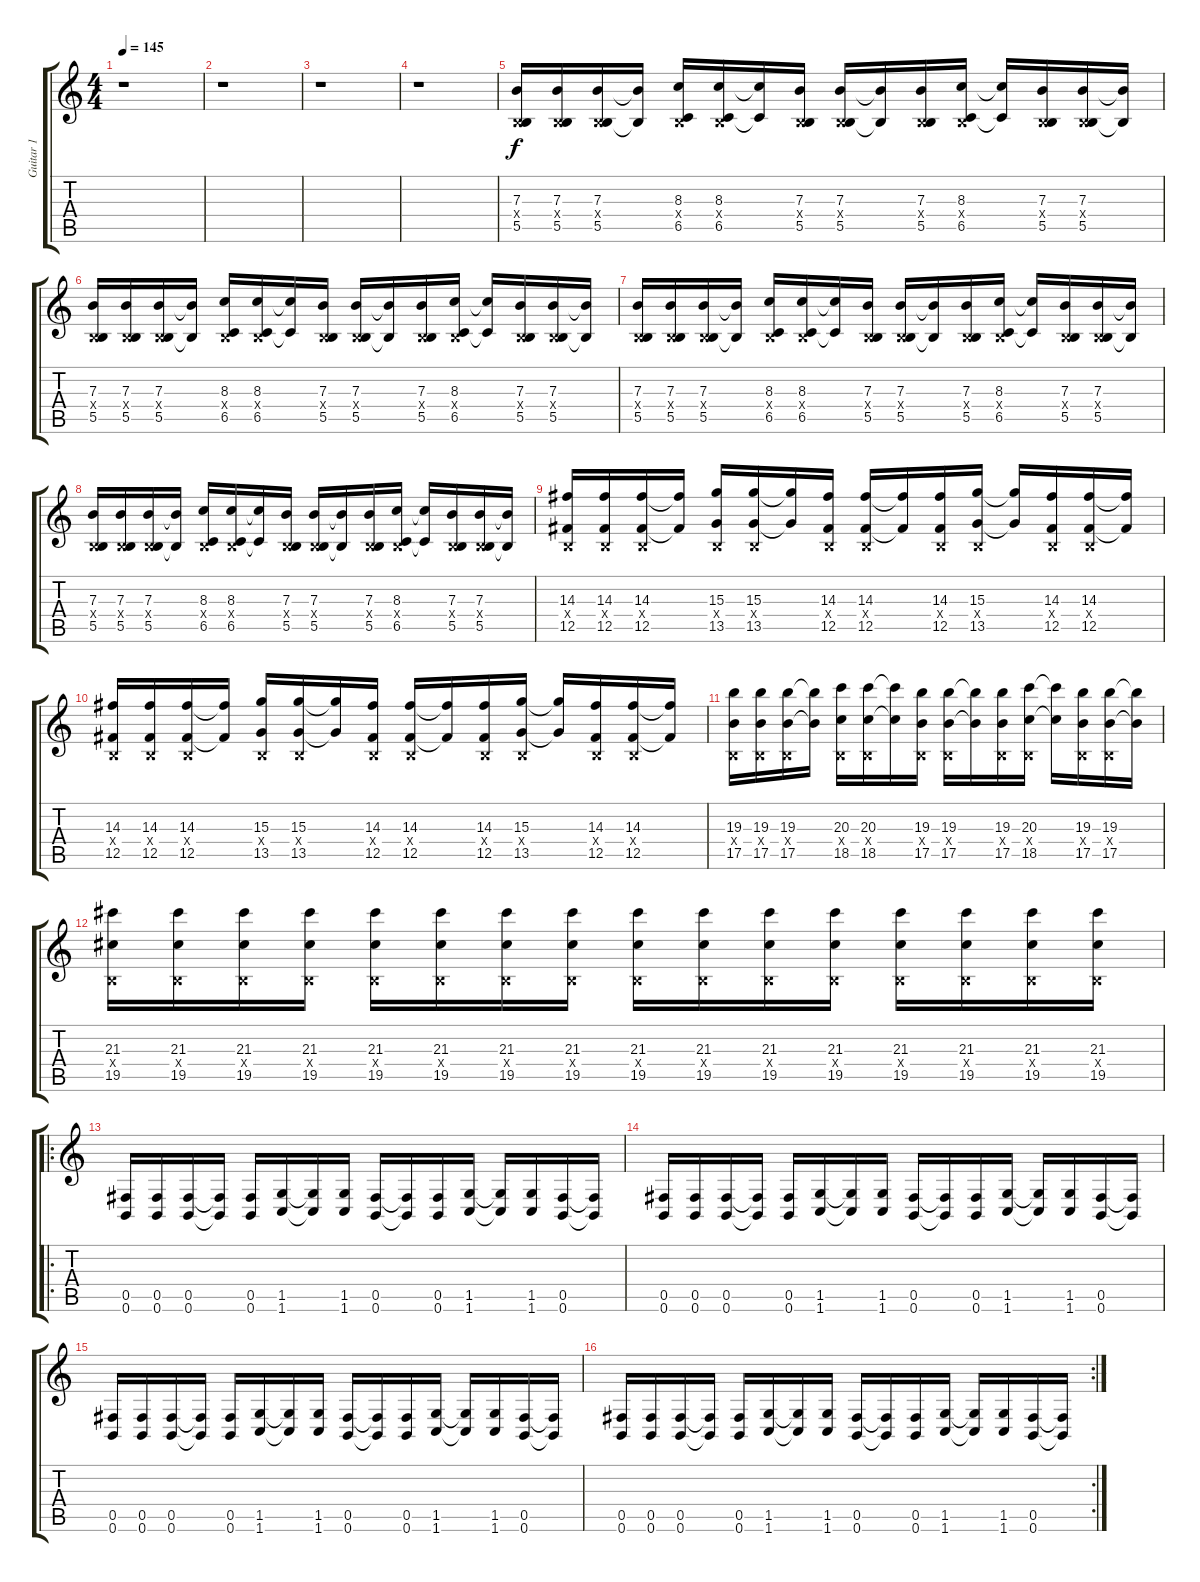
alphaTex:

\track ("Guitar 1" "Guitar 1") {instrument distortionguitar}
\staff {score tabs}
\tuning (Db4 Ab3 E3 B2 Gb2 B1) {hide}
\ts (4 4)
\tempo 145
\clef g2
\ks c
r.1{dy f} |
r.1 |
r.1 |
r.1 |
(7.3 0.4{x} 5.5).16 (7.3 0.4{x} 5.5).16 (7.3 0.4{x} 5.5).16 (7.3{t} 5.5{t}).16 (8.3 0.4{x} 6.5).16 (8.3 0.4{x} 6.5).16 (8.3{t} 6.5{t}).16 (7.3 0.4{x} 5.5).16 (7.3 0.4{x} 5.5).16 (7.3{t} 5.5{t}).16 (7.3 0.4{x} 5.5).16 (8.3 0.4{x} 6.5).16 (8.3{t} 6.5{t}).16 (7.3 0.4{x} 5.5).16 (7.3 0.4{x} 5.5).16 (7.3{t} 5.5{t}).16 |
(7.3 0.4{x} 5.5).16 (7.3 0.4{x} 5.5).16 (7.3 0.4{x} 5.5).16 (7.3{t} 5.5{t}).16 (8.3 0.4{x} 6.5).16 (8.3 0.4{x} 6.5).16 (8.3{t} 6.5{t}).16 (7.3 0.4{x} 5.5).16 (7.3 0.4{x} 5.5).16 (7.3{t} 5.5{t}).16 (7.3 0.4{x} 5.5).16 (8.3 0.4{x} 6.5).16 (8.3{t} 6.5{t}).16 (7.3 0.4{x} 5.5).16 (7.3 0.4{x} 5.5).16 (7.3{t} 5.5{t}).16 |
(7.3 0.4{x} 5.5).16 (7.3 0.4{x} 5.5).16 (7.3 0.4{x} 5.5).16 (7.3{t} 5.5{t}).16 (8.3 0.4{x} 6.5).16 (8.3 0.4{x} 6.5).16 (8.3{t} 6.5{t}).16 (7.3 0.4{x} 5.5).16 (7.3 0.4{x} 5.5).16 (7.3{t} 5.5{t}).16 (7.3 0.4{x} 5.5).16 (8.3 0.4{x} 6.5).16 (8.3{t} 6.5{t}).16 (7.3 0.4{x} 5.5).16 (7.3 0.4{x} 5.5).16 (7.3{t} 5.5{t}).16 |
(7.3 0.4{x} 5.5).16 (7.3 0.4{x} 5.5).16 (7.3 0.4{x} 5.5).16 (7.3{t} 5.5{t}).16 (8.3 0.4{x} 6.5).16 (8.3 0.4{x} 6.5).16 (8.3{t} 6.5{t}).16 (7.3 0.4{x} 5.5).16 (7.3 0.4{x} 5.5).16 (7.3{t} 5.5{t}).16 (7.3 0.4{x} 5.5).16 (8.3 0.4{x} 6.5).16 (8.3{t} 6.5{t}).16 (7.3 0.4{x} 5.5).16 (7.3 0.4{x} 5.5).16 (7.3{t} 5.5{t}).16 |
(14.3 0.4{x} 12.5).16 (14.3 0.4{x} 12.5).16 (14.3 0.4{x} 12.5).16 (14.3{t} 12.5{t}).16 (15.3 0.4{x} 13.5).16 (15.3 0.4{x} 13.5).16 (15.3{t} 13.5{t}).16 (14.3 0.4{x} 12.5).16 (14.3 0.4{x} 12.5).16 (14.3{t} 12.5{t}).16 (14.3 0.4{x} 12.5).16 (15.3 0.4{x} 13.5).16 (15.3{t} 13.5{t}).16 (14.3 0.4{x} 12.5).16 (14.3 0.4{x} 12.5).16 (14.3{t} 12.5{t}).16 |
(14.3 0.4{x} 12.5).16 (14.3 0.4{x} 12.5).16 (14.3 0.4{x} 12.5).16 (14.3{t} 12.5{t}).16 (15.3 0.4{x} 13.5).16 (15.3 0.4{x} 13.5).16 (15.3{t} 13.5{t}).16 (14.3 0.4{x} 12.5).16 (14.3 0.4{x} 12.5).16 (14.3{t} 12.5{t}).16 (14.3 0.4{x} 12.5).16 (15.3 0.4{x} 13.5).16 (15.3{t} 13.5{t}).16 (14.3 0.4{x} 12.5).16 (14.3 0.4{x} 12.5).16 (14.3{t} 12.5{t}).16 |
(19.3 0.4{x} 17.5).16 (19.3 0.4{x} 17.5).16 (19.3 0.4{x} 17.5).16 (19.3{t} 17.5{t}).16 (20.3 0.4{x} 18.5).16 (20.3 0.4{x} 18.5).16 (20.3{t} 18.5{t}).16 (19.3 0.4{x} 17.5).16 (19.3 0.4{x} 17.5).16 (19.3{t} 17.5{t}).16 (19.3 0.4{x} 17.5).16 (20.3 0.4{x} 18.5).16 (20.3{t} 18.5{t}).16 (19.3 0.4{x} 17.5).16 (19.3 0.4{x} 17.5).16 (19.3{t} 17.5{t}).16 |
(21.3 0.4{x} 19.5).16 (21.3 0.4{x} 19.5).16 (21.3 0.4{x} 19.5).16 (21.3 0.4{x} 19.5).16 (21.3 0.4{x} 19.5).16 (21.3 0.4{x} 19.5).16 (21.3 0.4{x} 19.5).16 (21.3 0.4{x} 19.5).16 (21.3 0.4{x} 19.5).16 (21.3 0.4{x} 19.5).16 (21.3 0.4{x} 19.5).16 (21.3 0.4{x} 19.5).16 (21.3 0.4{x} 19.5).16 (21.3 0.4{x} 19.5).16 (21.3 0.4{x} 19.5).16 (21.3 0.4{x} 19.5).16 |
\ro
(0.5 0.6).16 (0.5 0.6).16 (0.5 0.6).16 (0.5{t} 0.6{t}).16 (0.5 0.6).16 (1.5 1.6).16 (1.5{t} 1.6{t}).16 (1.5 1.6).16 (0.5 0.6).16 (0.5{t} 0.6{t}).16 (0.5 0.6).16 (1.5 1.6).16 (1.5{t} 1.6{t}).16 (1.5 1.6).16 (0.5 0.6).16 (0.5{t} 0.6{t}).16 |
(0.5 0.6).16 (0.5 0.6).16 (0.5 0.6).16 (0.5{t} 0.6{t}).16 (0.5 0.6).16 (1.5 1.6).16 (1.5{t} 1.6{t}).16 (1.5 1.6).16 (0.5 0.6).16 (0.5{t} 0.6{t}).16 (0.5 0.6).16 (1.5 1.6).16 (1.5{t} 1.6{t}).16 (1.5 1.6).16 (0.5 0.6).16 (0.5{t} 0.6{t}).16 |
(0.5 0.6).16 (0.5 0.6).16 (0.5 0.6).16 (0.5{t} 0.6{t}).16 (0.5 0.6).16 (1.5 1.6).16 (1.5{t} 1.6{t}).16 (1.5 1.6).16 (0.5 0.6).16 (0.5{t} 0.6{t}).16 (0.5 0.6).16 (1.5 1.6).16 (1.5{t} 1.6{t}).16 (1.5 1.6).16 (0.5 0.6).16 (0.5{t} 0.6{t}).16 |
\rc 2
(0.5 0.6).16 (0.5 0.6).16 (0.5 0.6).16 (0.5{t} 0.6{t}).16 (0.5 0.6).16 (1.5 1.6).16 (1.5{t} 1.6{t}).16 (1.5 1.6).16 (0.5 0.6).16 (0.5{t} 0.6{t}).16 (0.5 0.6).16 (1.5 1.6).16 (1.5{t} 1.6{t}).16 (1.5 1.6).16 (0.5 0.6).16 (0.5{t} 0.6{t}).16
